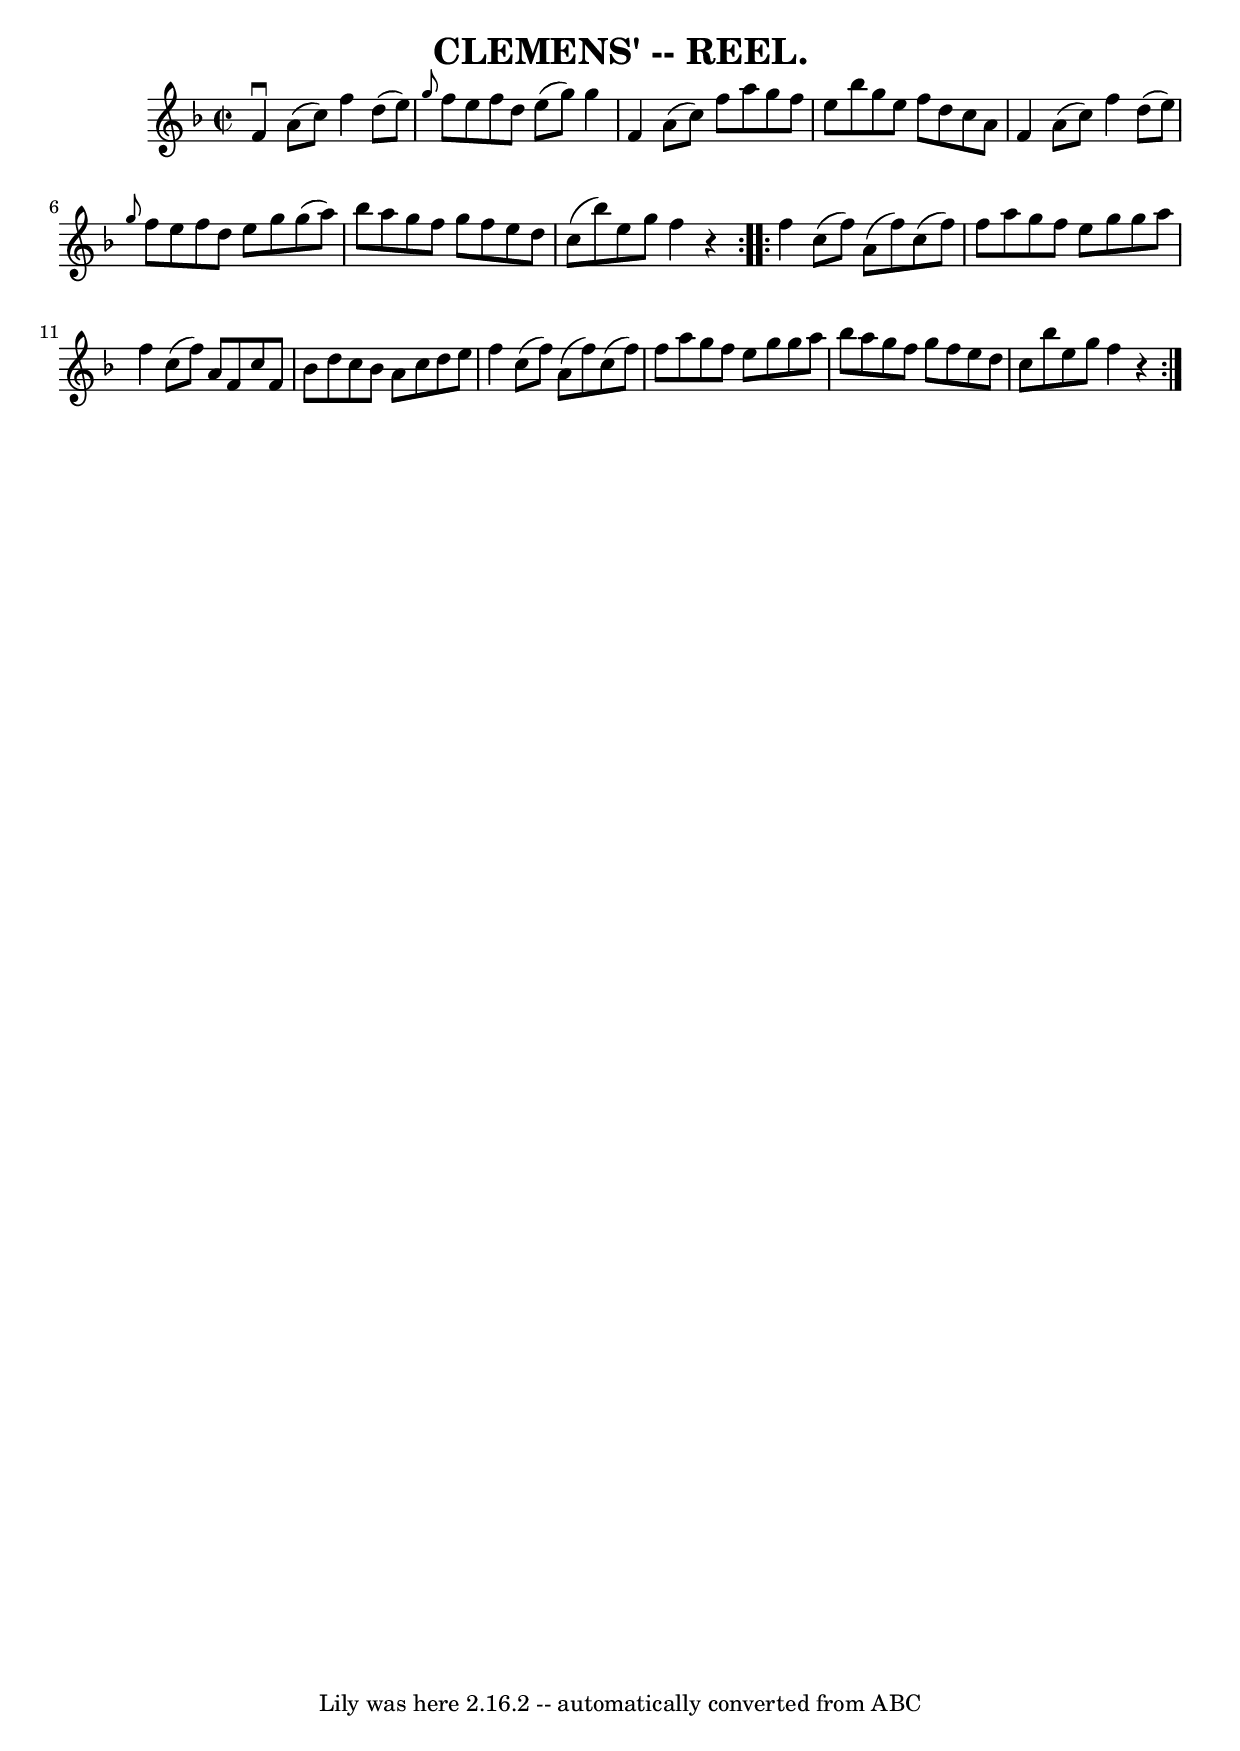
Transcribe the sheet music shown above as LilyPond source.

\version "2.16.2"
\include "Mammoth.ily"
\header {
  crossRefNumber = "4"
  footnotes = ""
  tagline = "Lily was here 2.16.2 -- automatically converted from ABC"
  title = "CLEMENS' -- REEL."

}
voicedefault =  {



  \repeat volta 2 {

    \override Staff.TimeSignature #'style = #'C
    \time 2/2 
    \key f \major
 f'4^\downbow a'8 (c''8) f''4 d''8 (
    e''8) |
    \grace { g''8  
	   } f''8 e''8 f''8 d''8 e''8 (
    g''8) g''4  |
    f'4 a'8 (c''8) f''8 a''8 g''8    
    f''8  |
    e''8 bes''8 g''8 e''8 f''8 d''8 c''8 a'8  
    |
    f'4 a'8 (c''8) f''4 d''8 (e''8) |
    
    \grace { g''8  
	   } f''8 e''8 f''8 d''8 e''8 g''8 g''8 (
    a''8) |
    bes''8 a''8 g''8 f''8 g''8 f''8 e''8    
    d''8  |
    c''8 (bes''8) e''8 g''8 f''4    r4 
  }     

  \repeat volta 2 {
    f''4 c''8 (f''8) a'8 (f''8) c''8 (
    f''8) |
    f''8 a''8 g''8 f''8 e''8 g''8 g''8    
    a''8  |
    f''4 c''8 (f''8) a'8 f'8 c''8 f'8  
    |
    bes'8 d''8 c''8 bes'8 a'8 c''8 d''8 e''8  
    |
    f''4 c''8 (f''8) a'8 (f''8) c''8 (f''8) 
    |
    f''8 a''8 g''8 f''8 e''8 g''8 g''8 a''8  
    |
    bes''8 a''8 g''8 f''8 g''8 f''8 e''8 d''8  
    |
    c''8 bes''8 e''8 g''8 f''4    r4 
  }   

}

\score{
  <<

    \context Staff="default"
    {
      \voicedefault 
      
    }

  >>
  \layout {
    
  }
  \midi {
  }

}
